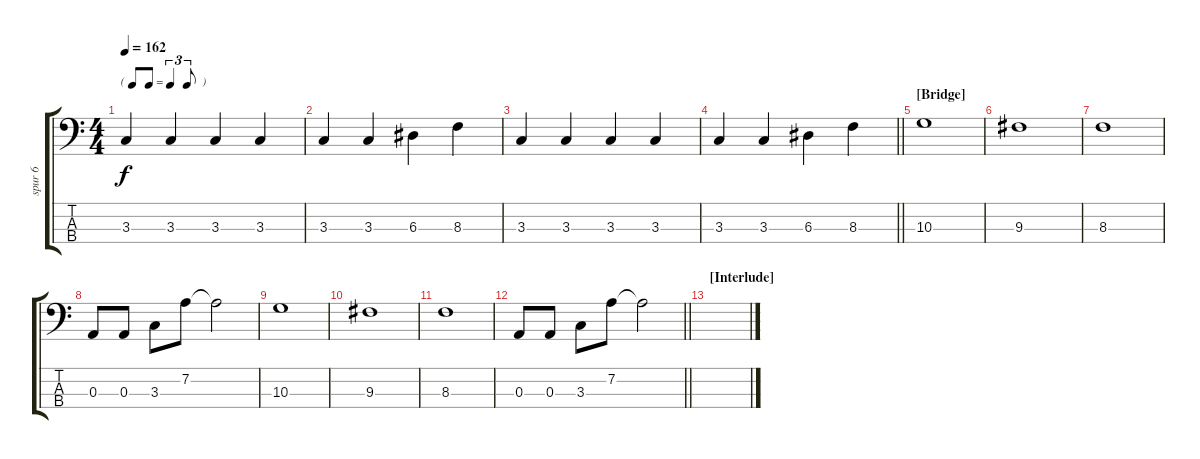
\track ("spur 6" "spur 6") {instrument electricbasspick}
\staff {score tabs}
\tuning (G2 D2 A1 E1) {hide}
\ts (4 4)
\tf triplet8th
\tempo 162
\clef f4
\ks c
3.3.4{dy f} 3.3.4 3.3.4 3.3.4 |
3.3.4 3.3.4 6.3.4 8.3.4 |
3.3.4 3.3.4 3.3.4 3.3.4 |
\barLineRight lightlight
3.3.4 3.3.4 6.3.4 8.3.4 |
\section ("" "[Bridge]")
10.3.1 |
9.3.1 |
8.3.1 |
0.3.8 0.3.8 3.3.8 7.2.8 7.2{t}.2 |
10.3.1 |
9.3.1 |
8.3.1 |
\barLineRight lightlight
0.3.8 0.3.8 3.3.8 7.2.8 7.2{t}.2 |
\section ("" "[Interlude]")
